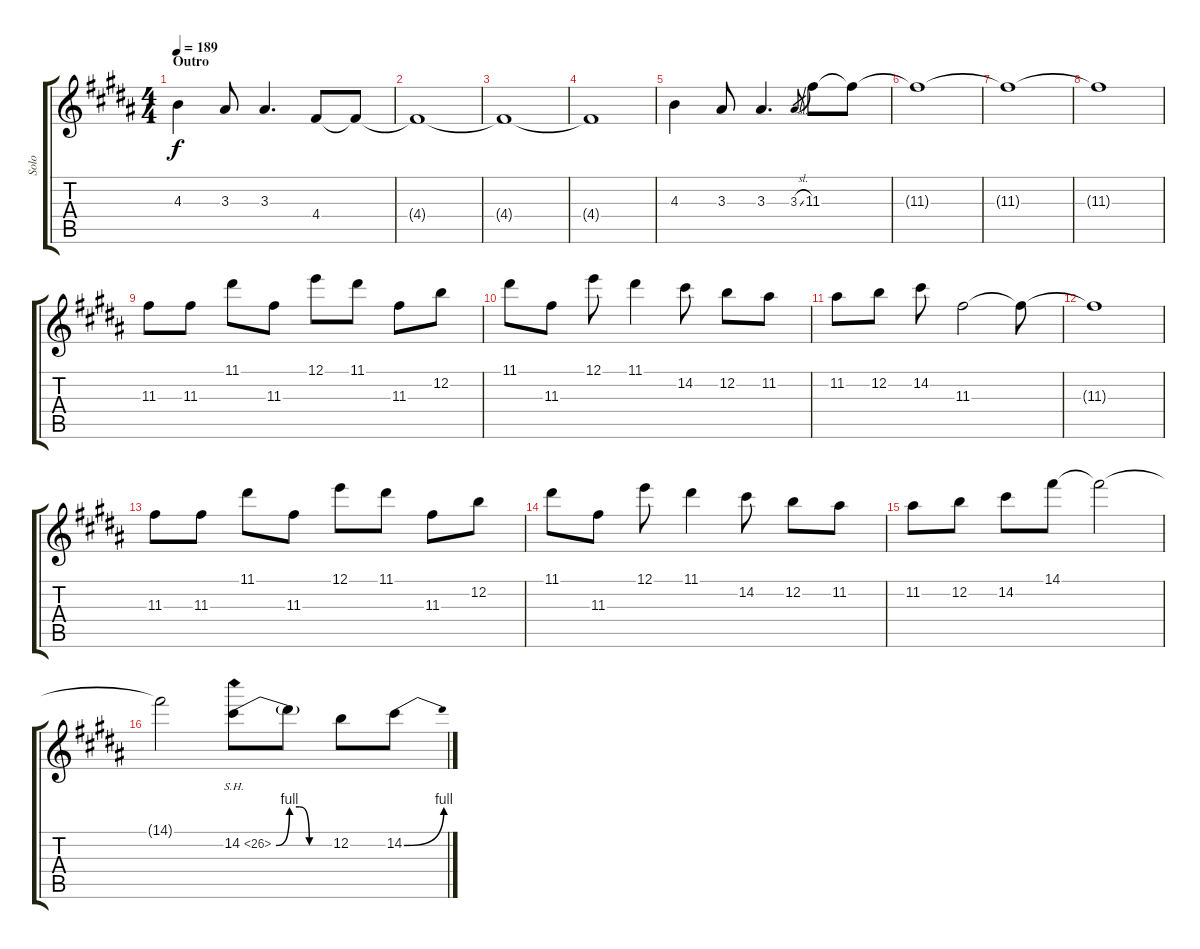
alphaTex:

\track ("Solo" "Solo") {instrument overdrivenguitar}
\staff {score tabs}
\tuning (E4 B3 G3 D3 A2 E2) {hide}
\ts (4 4)
\section ("" "Outro")
\tempo 189
\clef g2
\ks b
4.3.4{dy f} 3.3.8 3.3.4{d} 4.4.8 4.4{t}.8 |
4.4{t}.1 |
4.4{t}.1 |
4.4{t}.1 |
4.3.4 3.3.8 3.3.4{d} 3.3{sl}.8{gr} 11.3.8 11.3{t}.8 |
11.3{t}.1 |
11.3{t}.1 |
11.3{t}.1 |
11.3.8 11.3.8 11.1.8 11.3.8 12.1.8 11.1.8 11.3.8 12.2.8 |
11.1.8 11.3.8 12.1.8 11.1.4 14.2.8 12.2.8 11.2.8 |
11.2.8 12.2.8 14.2.8 11.3.2 11.3{t}.8 |
11.3{t}.1 |
11.3.8 11.3.8 11.1.8 11.3.8 12.1.8 11.1.8 11.3.8 12.2.8 |
11.1.8 11.3.8 12.1.8 11.1.4 14.2.8 12.2.8 11.2.8 |
11.2.8 12.2.8 14.2.8 14.1.8 14.1{t}.2 |
14.1{t}.2 14.2{be (bend 0 0 60 4) sh 12}.8 14.2{be (custom 0 4 15 4 30 0 60 0) t}.8 12.2.8 14.2{be (bend 0 0 60 4)}.8
